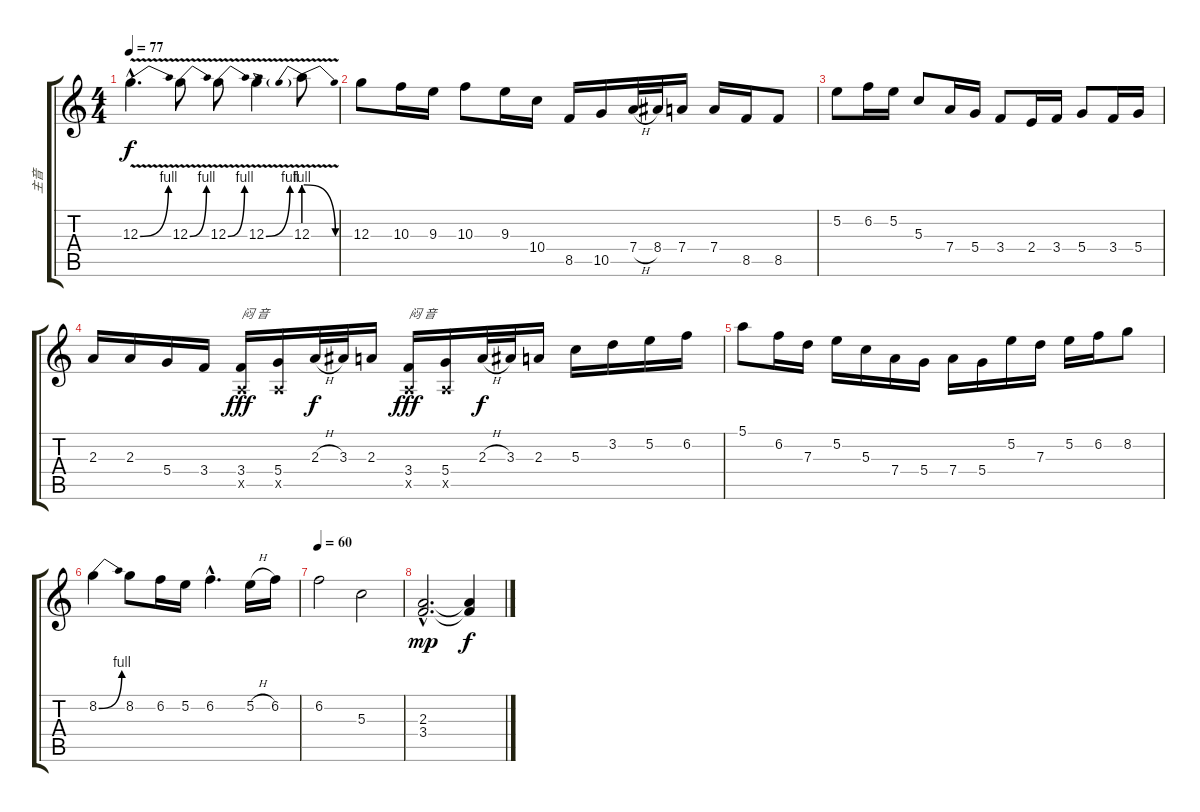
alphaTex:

\track ("主音" "主音") {instrument overdrivenguitar}
\staff {score tabs}
\tuning (E4 B3 G3 D3 A2 E2) {hide}
\ts (4 4)
\tempo 77
\clef g2
\ks c
12.3{be (bend 0 0 60 4) v hac}.4{d dy f} 12.3{be (bend 0 0 60 4) v}.8 12.3{be (bend 0 0 60 4) v}.8 12.3{be (bend 0 0 60 4) v}.4 12.3{be (prebendrelease 0 4 60 0) v}.8 |
12.3.8 10.3.16 9.3.16 10.3.8 9.3.16 10.4.16 8.5.16 10.5.16 7.4{h}.32 8.4.32 7.4.16 7.4.16 8.5.16 8.5.8 |
5.2.8 6.2.16 5.2.16 5.3.8 7.4.16 5.4.16 3.4.8 2.4.16 3.4.16 5.4.8 3.4.16 5.4.16 |
2.3.16 2.3.16 5.4.16 3.4.16 (3.4 0.5{x}).16{txt "闷 音" dy fff} (5.4 0.5{x}).16 2.3{h}.32{dy f} 3.3.32 2.3.16 (3.4 0.5{x}).16{txt "闷 音" dy fff} (5.4 0.5{x}).16 2.3{h}.32{dy f} 3.3.32 2.3.16 5.3.16 3.2.16 5.2.16 6.2.16 |
5.1.8 6.2.16 7.3.16 5.2.16 5.3.16 7.4.16 5.4.16 7.4.16 5.4.16 5.2.16 7.3.16 5.2.16 6.2.16 8.2.8 |
8.2{be (bend 0 0 60 4)}.4 8.2.8 6.2.16 5.2.16 6.2{hac}.4{d} 5.2{h}.16 6.2.16 |
\tempo 60
6.2.2 5.3.2 |
(2.3{hac} 3.4{hac}).2{d dy mp} (2.3{t} 3.4{t}).4{dy f}
